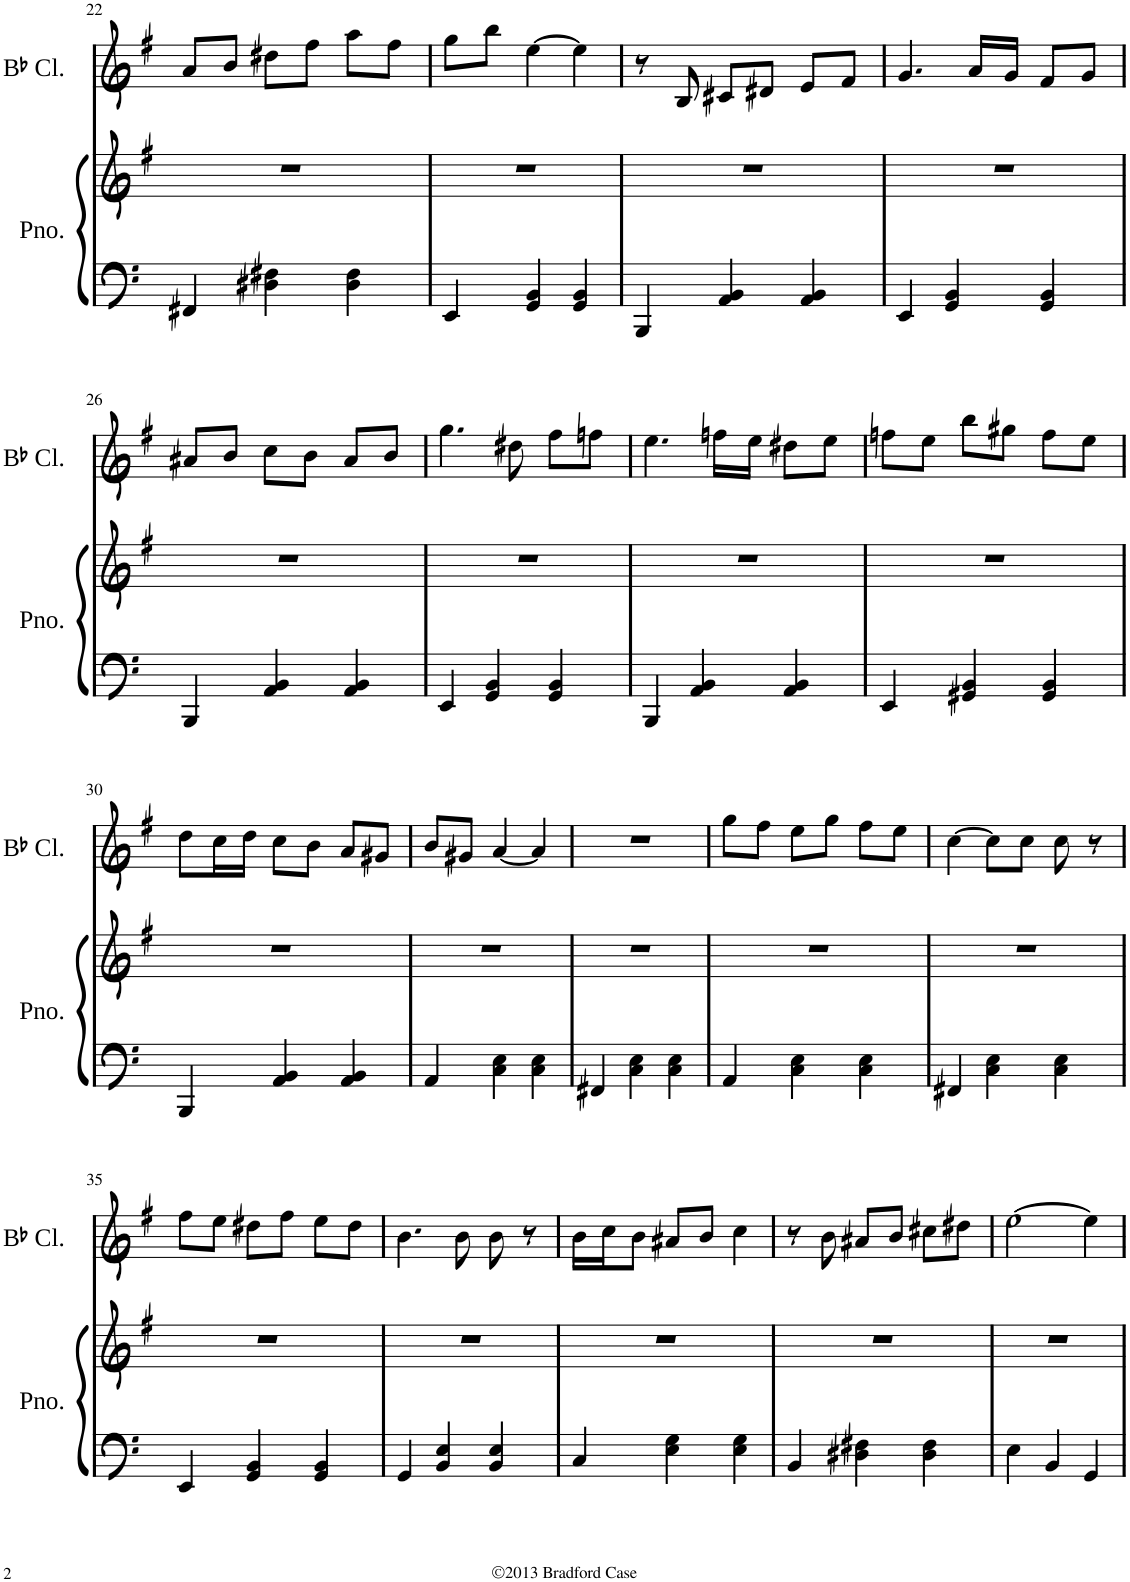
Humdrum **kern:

**kern	**kern	**kern
*part2	*part2	*part1
*staff3	*staff2	*staff1
*I"Piano	*	*I"BaccidentalFlat Clarinet
*I'Pno.	*	*I'BaccidentalFlat Cl.
!!LO:PB:g=z
*clefF4	*clefG2	*clefG2
*	*	*Trd1c2
*	*k[f#]	*k[f#]
*M3/4	*M3/4	*M3/4
=22	=22	=22
4FF#X/	2.r	8a/L
.	.	8b/J
4D#X\ 4F#X\	.	8dd#X\L
.	.	8ff#\J
4D#\ 4F#\	.	8aa\L
.	.	8ff#\J
=23	=23	=23
4EE/	2.r	8gg\L
.	.	8bb\J
4GG/ 4BB/	.	[4ee\
4GG/ 4BB/	.	4ee\]
=24	=24	=24
4BBB/	2.r	8r
.	.	8B/
4AA/ 4BB/	.	8c#X/L
.	.	8d#X/J
4AA/ 4BB/	.	8e/L
.	.	8f#/J
=25	=25	=25
4EE/	2.r	4.g/
4GG/ 4BB/	.	.
.	.	16a/LL
.	.	16g/JJ
4GG/ 4BB/	.	8f#/L
.	.	8g/J
!!LO:LB:g=z
=26	=26	=26
4BBB/	2.r	8a#X/L
.	.	8b/J
4AA/ 4BB/	.	8cc\L
.	.	8b\J
4AA/ 4BB/	.	8a#/L
.	.	8b/J
=27	=27	=27
4EE/	2.r	4.gg\
4GG/ 4BB/	.	.
.	.	8dd#X\
4GG/ 4BB/	.	8ff#\L
.	.	8ffn\J
=28	=28	=28
4BBB/	2.r	4.ee\
4AA/ 4BB/	.	.
.	.	16ffn\LL
.	.	16ee\JJ
4AA/ 4BB/	.	8dd#X\L
.	.	8ee\J
=29	=29	=29
4EE/	2.r	8ffn\L
.	.	8ee\J
4GG#X/ 4BB/	.	8bb\L
.	.	8gg#X\J
4GG#/ 4BB/	.	8ff\L
.	.	8ee\J
!!LO:LB:g=z
=30	=30	=30
4BBB/	2.r	8dd\L
.	.	16cc\L
.	.	16dd\JJ
4AA/ 4BB/	.	8cc\L
.	.	8b\J
4AA/ 4BB/	.	8a/L
.	.	8g#X/J
=31	=31	=31
4AA/	2.r	8b/L
.	.	8g#X/J
4C\ 4E\	.	[4a/
4C\ 4E\	.	4a/]
=32	=32	=32
4FF#X/	2.r	2.r
4C\ 4E\	.	.
4C\ 4E\	.	.
=33	=33	=33
4AA/	2.r	8gg\L
.	.	8ff#\J
4C\ 4E\	.	8ee\L
.	.	8gg\J
4C\ 4E\	.	8ff#\L
.	.	8ee\J
=34	=34	=34
4FF#X/	2.r	[4cc\
4C\ 4E\	.	8cc\L]
.	.	8cc\J
4C\ 4E\	.	8cc\
.	.	8r
!!LO:LB:g=z
=35	=35	=35
4EE/	2.r	8ff#\L
.	.	8ee\J
4GG/ 4BB/	.	8dd#X\L
.	.	8ff#\J
4GG/ 4BB/	.	8ee\L
.	.	8dd#\J
=36	=36	=36
4GG/	2.r	4.b\
4BB/ 4E/	.	.
.	.	8b\
4BB/ 4E/	.	8b\
.	.	8r
=37	=37	=37
4C/	2.r	16b\LL
.	.	16cc\J
.	.	8b\J
4E\ 4G\	.	8a#X/L
.	.	8b/J
4E\ 4G\	.	4cc\
=38	=38	=38
4BB/	2.r	8r
.	.	8b\
4D#X\ 4F#X\	.	8a#X/L
.	.	8b/J
4D#\ 4F#\	.	8cc#X\L
.	.	8dd#X\J
=39	=39	=39
4E\	2.r	[2ee\
4BB/	.	.
4GG/	.	4ee\]
=	=	=
*-	*-	*-
